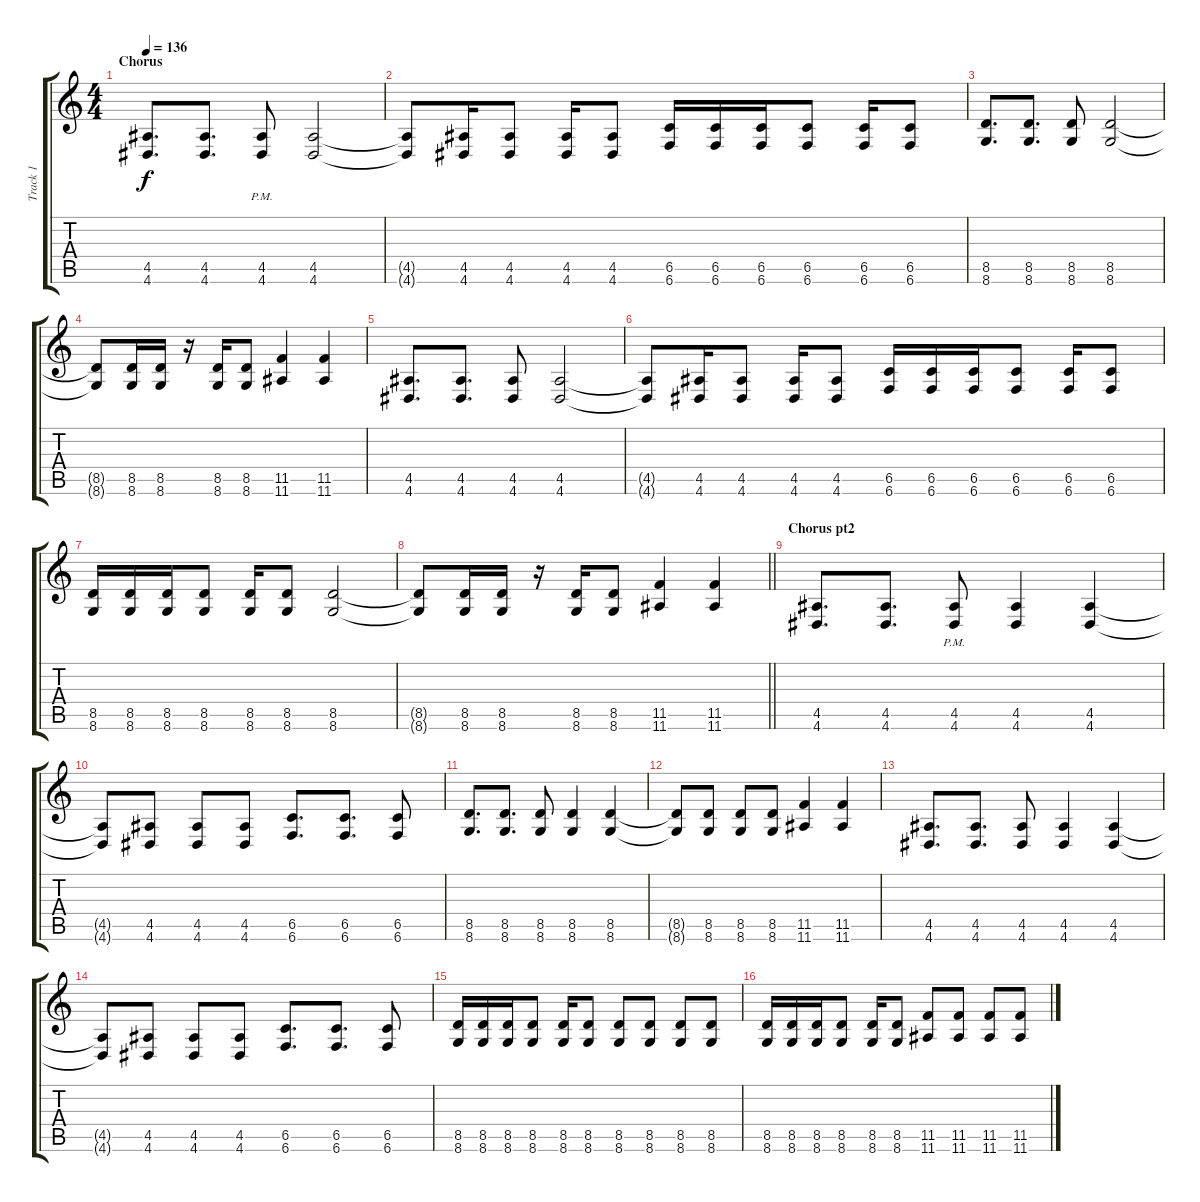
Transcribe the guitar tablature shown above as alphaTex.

\track ("Track 1" "Track 1") {instrument distortionguitar}
\staff {score tabs}
\tuning (Db4 Ab3 E3 B2 Gb2 B1) {hide}
\ts (4 4)
\section ("" "Chorus")
\tempo 136
\clef g2
\ks c
(4.5 4.6).8{d dy f} (4.5 4.6).8{d} (4.5 4.6{pm}).8 (4.5 4.6).2 |
(4.5{t} 4.6{t}).8 (4.5 4.6).16 (4.5 4.6).8 (4.5 4.6).16 (4.5 4.6).8 (6.5 6.6).16 (6.5 6.6).16 (6.5 6.6).16 (6.5 6.6).8 (6.5 6.6).16 (6.5 6.6).8 |
(8.5 8.6).8{d} (8.5 8.6).8{d} (8.5 8.6).8 (8.5 8.6).2 |
(8.5{t} 8.6{t}).8 (8.5 8.6).16 (8.5 8.6).16 r.16 (8.5 8.6).16 (8.5 8.6).8 (11.5 11.6).4 (11.5 11.6).4 |
(4.5 4.6).8{d} (4.5 4.6).8{d} (4.5 4.6).8 (4.5 4.6).2 |
(4.5{t} 4.6{t}).8 (4.5 4.6).16 (4.5 4.6).8 (4.5 4.6).16 (4.5 4.6).8 (6.5 6.6).16 (6.5 6.6).16 (6.5 6.6).16 (6.5 6.6).8 (6.5 6.6).16 (6.5 6.6).8 |
(8.5 8.6).16 (8.5 8.6).16 (8.5 8.6).16 (8.5 8.6).8 (8.5 8.6).16 (8.5 8.6).8 (8.5 8.6).2 |
\barLineRight lightlight
(8.5{t} 8.6{t}).8 (8.5 8.6).16 (8.5 8.6).16 r.16 (8.5 8.6).16 (8.5 8.6).8 (11.5 11.6).4 (11.5 11.6).4 |
\section ("" "Chorus pt2")
(4.5 4.6).8{d} (4.5 4.6).8{d} (4.5 4.6{pm}).8 (4.5 4.6).4 (4.5 4.6).4 |
(4.5{t} 4.6{t}).8 (4.5 4.6).8 (4.5 4.6).8 (4.5 4.6).8 (6.5 6.6).8{d} (6.5 6.6).8{d} (6.5 6.6).8 |
(8.5 8.6).8{d} (8.5 8.6).8{d} (8.5 8.6).8 (8.5 8.6).4 (8.5 8.6).4 |
(8.5{t} 8.6{t}).8 (8.5 8.6).8 (8.5 8.6).8 (8.5 8.6).8 (11.5 11.6).4 (11.5 11.6).4 |
(4.5 4.6).8{d} (4.5 4.6).8{d} (4.5 4.6).8 (4.5 4.6).4 (4.5 4.6).4 |
(4.5{t} 4.6{t}).8 (4.5 4.6).8 (4.5 4.6).8 (4.5 4.6).8 (6.5 6.6).8{d} (6.5 6.6).8{d} (6.5 6.6).8 |
(8.5 8.6).16 (8.5 8.6).16 (8.5 8.6).16 (8.5 8.6).8 (8.5 8.6).16 (8.5 8.6).8 (8.5 8.6).8 (8.5 8.6).8 (8.5 8.6).8 (8.5 8.6).8 |
(8.5 8.6).16 (8.5 8.6).16 (8.5 8.6).16 (8.5 8.6).8 (8.5 8.6).16 (8.5 8.6).8 (11.5 11.6).8 (11.5 11.6).8 (11.5 11.6).8 (11.5 11.6).8
